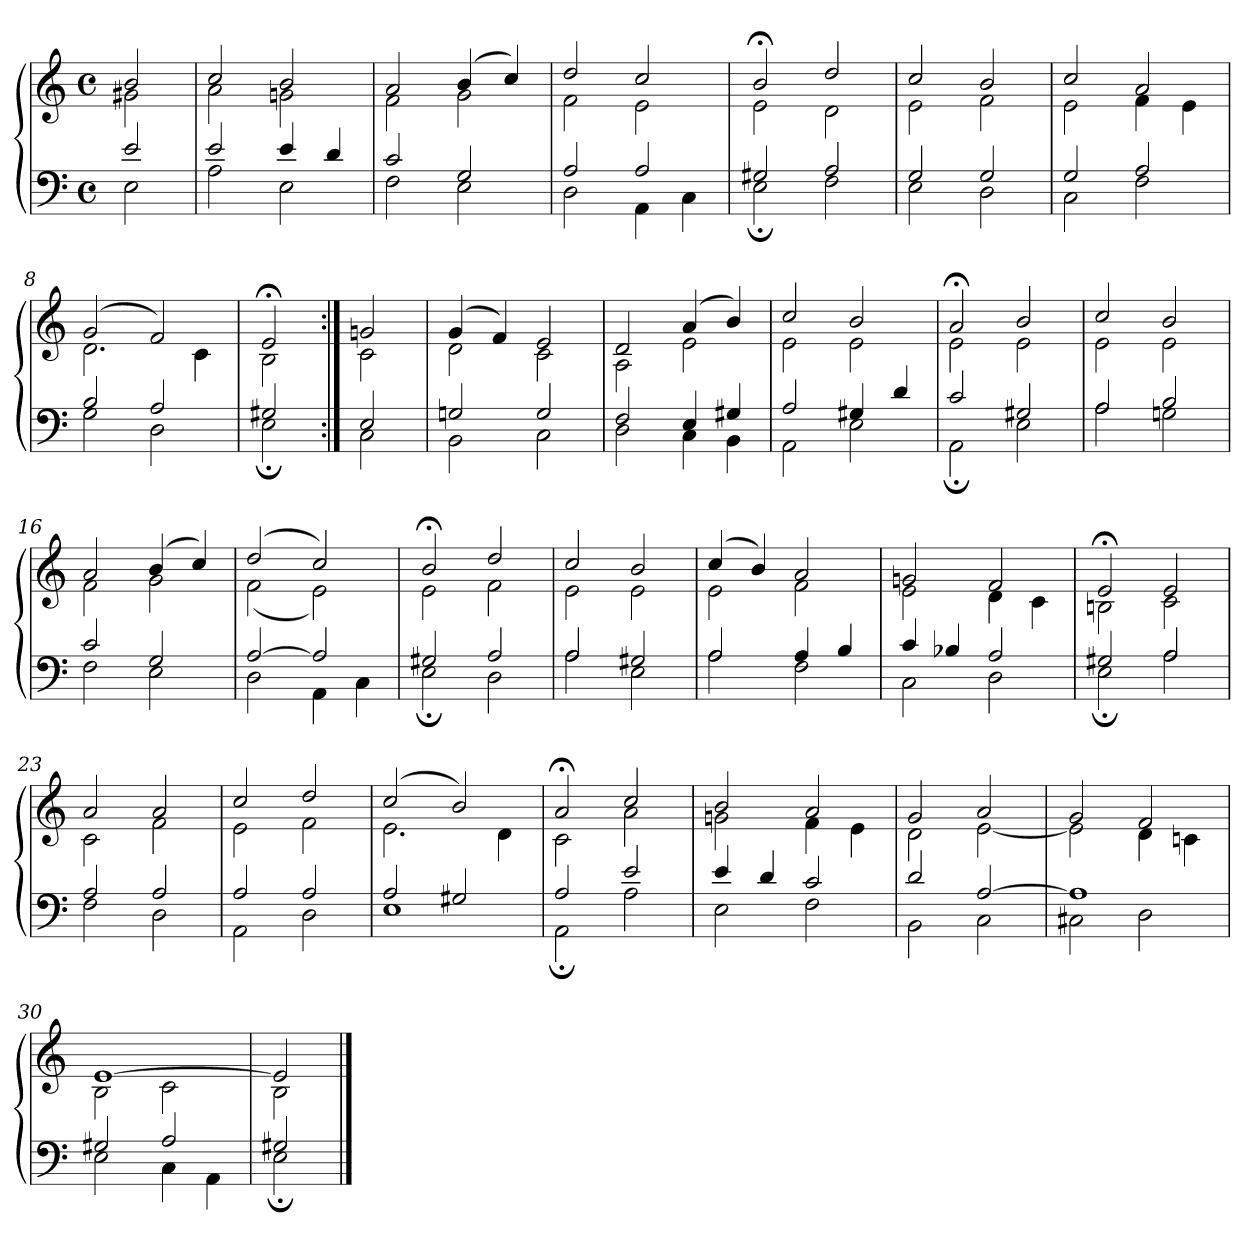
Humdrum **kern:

**kern	**kern
*part1	*part1
*staff2	*staff1
*clefF4	*clefG2
*M4/4	*M4/4
*met(c)	*met(c)
=1	=1
*^	*^
2e	2E	2b	2g#X
=2	=2	=2	=2
2e	2A	2cc	2a
4e	2E	2b	2gn
4d	.	.	.
=3	=3	=3	=3
2c	2F	2a	2f
2G	2E	(4b	2g
.	.	4cc)	.
=4	=4	=4	=4
2A	2D	2dd	2f
2A	4AA	2cc	2e
.	4C	.	.
=5	=5	=5	=5
2G#X	2E;	2b;<	2e
2A	2F	2dd	2d
=6	=6	=6	=6
2G	2E	2cc	2e
2G	2D	2b	2f
=7	=7	=7	=7
2G	2C	2cc	2e
2A	2F	2a	4f
.	.	.	4e
=8	=8	=8	=8
2B	2G	(2g	2.d
2A	2D	2f)	.
.	.	.	4c
!!LO:LB:g=z	!!
=9	=9	=9	=9
2G#X	2E;	2e;<	2B
=10:|!	=10:|!	=10:|!	=10:|!
2E	2C	2gn	2c
=11	=11	=11	=11
2Gn	2BB	(4g	2d
.	.	4f)	.
2G	2C	2e	2c
=12	=12	=12	=12
2F	2D	2d	2A
4E	4C	(4a	2e
4G#X	4BB	4b)	.
=13	=13	=13	=13
2A	2AA	2cc	2e
4G#X	2E	2b	2e
4d	.	.	.
=14	=14	=14	=14
2c	2AA;	2a;<	2e
2G#X	2E	2b	2e
=15	=15	=15	=15
2A	2A	2cc	2e
2B	2Gn	2b	2e
=16	=16	=16	=16
2c	2F	2a	2f
2G	2E	(4b	2g
.	.	4cc)	.
!!LO:LB:g=z	!!
=17	=17	=17	=17
[2A	2D	(2dd	(2f
2A]	4AA	2cc)	2e)
.	4C	.	.
=18	=18	=18	=18
2G#X	2E;	2b;<	2e
2A	2D	2dd	2f
=19	=19	=19	=19
2A	2A	2cc	2e
2G#X	2E	2b	2e
=20	=20	=20	=20
2A	2A	(4cc	2e
.	.	4b)	.
4A	2F	2a	2f
4B	.	.	.
=21	=21	=21	=21
4c	2C	2gn	2e
4B-X	.	.	.
2A	2D	2f	4d
.	.	.	4c
=22	=22	=22	=22
2G#X	2E;	2e;<	2Bn
2A	2A	2e	2c
=23	=23	=23	=23
2A	2F	2a	2c
2A	2D	2a	2f
=24	=24	=24	=24
2A	2AA	2cc	2e
2A	2D	2dd	2f
!!LO:LB:g=z	!!
=25	=25	=25	=25
2A	1E	(2cc	2.e
2G#X	.	2b)	.
.	.	.	4d
=26	=26	=26	=26
2A	2AA;	2a;<	2c
2e	2A	2cc	2a
=27	=27	=27	=27
4e	2E	2b	2gn
4d	.	.	.
2c	2F	2a	4f
.	.	.	4e
=28	=28	=28	=28
2d	2BB	2g	2d
[2A	2C	2a	[2e
=29	=29	=29	=29
1A]	2C#X	2g	2e]
.	2D	2f	4d
.	.	.	4cn
=30	=30	=30	=30
2G#X	2E	[1e	2B
2A	4C	.	2c
.	4AA	.	.
=31	=31	=31	=31
2G#X	2E;	2e]	2B
*v	*v	*	*
*	*v	*v
==	==
*-	*-
